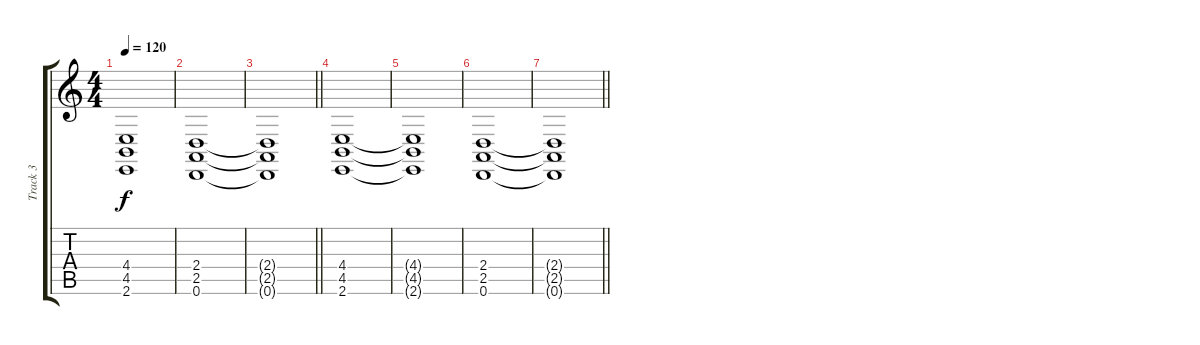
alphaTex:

\track ("Track 3" "Track 3") {instrument acousticgrandpiano}
\staff {score tabs}
\tuning (D4 A3 F3 C3 G2 D2) {hide}
\ts (4 4)
\tempo 120
\clef g2
\ks c
(4.4{t} 4.5{t} 2.6{t}).1{dy f} |
(2.4 2.5 0.6).1 |
\barLineRight lightlight
(2.4{t} 2.5{t} 0.6{t}).1 |
(4.4 4.5 2.6).1 |
(4.4{t} 4.5{t} 2.6{t}).1 |
(2.4 2.5 0.6).1 |
\barLineRight lightlight
(2.4{t} 2.5{t} 0.6{t}).1
